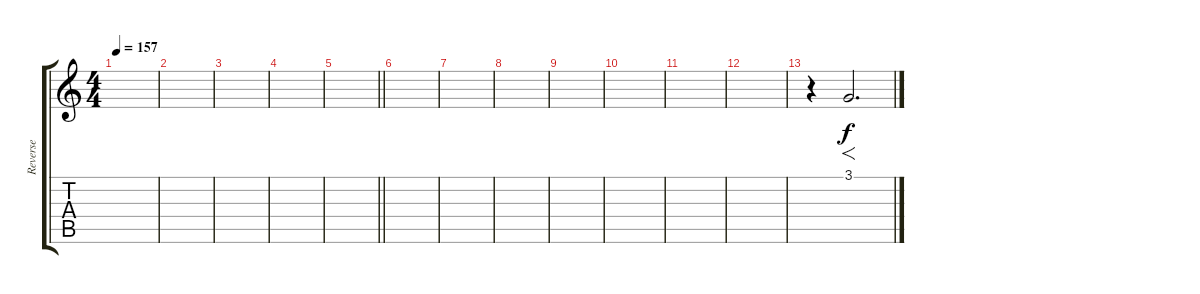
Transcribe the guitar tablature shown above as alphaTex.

\track ("Reverse" "Reverse") {instrument reversecymbal}
\staff {score tabs}
\tuning (E4 B3 G3 D3 A2 E2) {hide}
\ts (4 4)
\tempo 157
\clef g2
\ks c
|
|
|
|
\barLineRight lightlight
|
|
|
|
|
|
|
|
r.4 3.1.2{f d}
